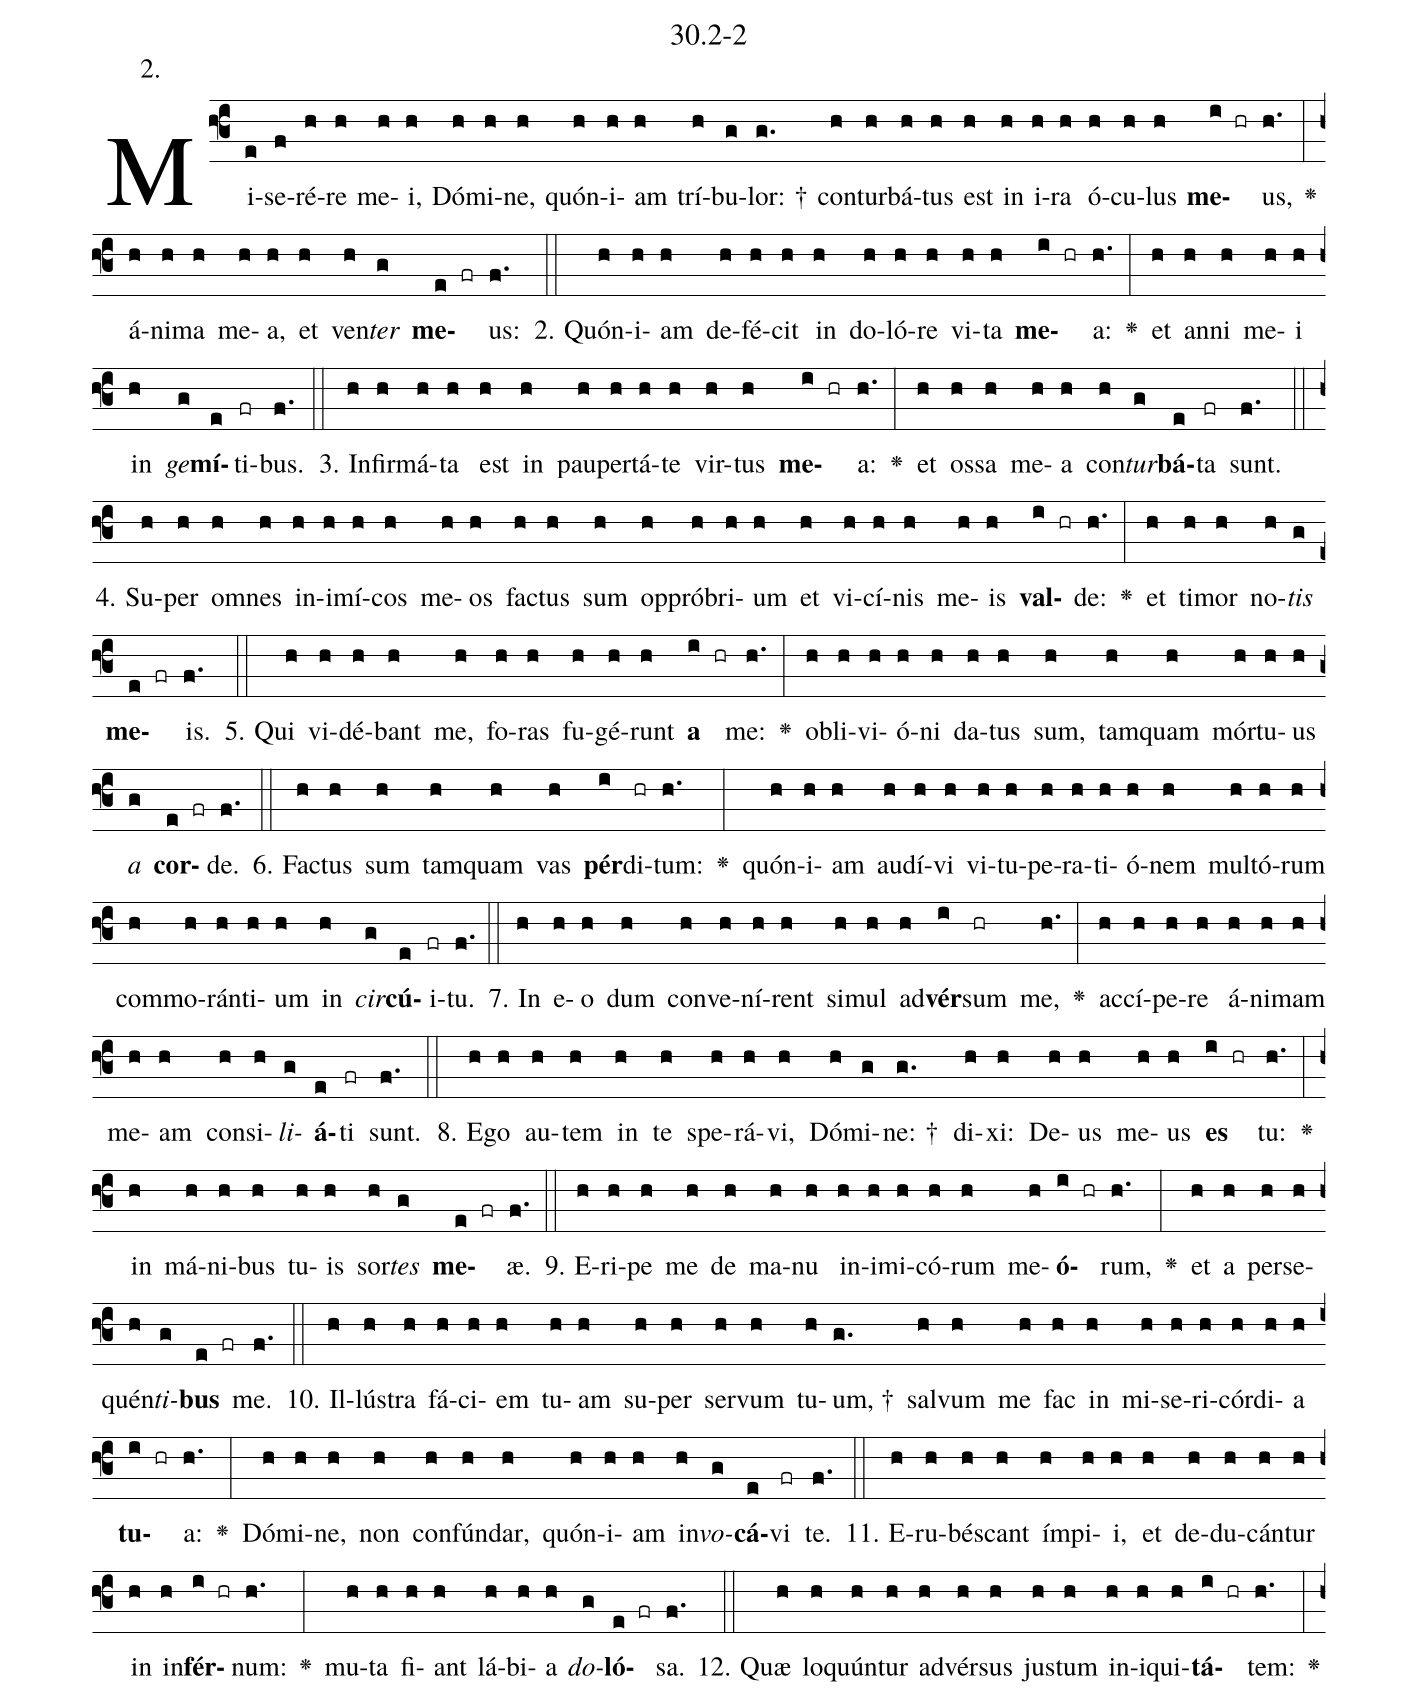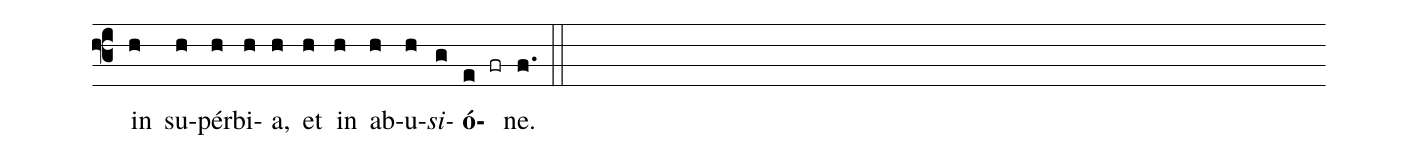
name: 30.2-2;
annotation: 2.;
%%
(f3)Mi(e)se(f)ré(h)re(h) me(h)i,(h) Dó(h)mi(h)ne,(h) quón(h)i(h)am(h) trí(h)bu(g)lor: †(g.) con(h)tur(h)bá(h)tus(h) est(h) in(h) i(h)ra(h) ó(h)cu(h)lus(h) <b>me</b>(i hr)us,(h.) <v>\greheightstar</v>(:) á(h)ni(h)ma(h) me(h)a,(h) et(h) ven(h)<i>ter</i>(g) <b>me</b>(e fr)us:(f.) (::)
2. Quón(h)i(h)am(h) de(h)fé(h)cit(h) in(h) do(h)ló(h)re(h) vi(h)ta(h) <b>me</b>(i hr)a:(h.) <v>\greheightstar</v>(:) et(h) an(h)ni(h) me(h)i(h) in(h) <i>ge</i>(g)<b>mí</b>(e)ti(fr)bus.(f.) (::)
3. In(h)fir(h)má(h)ta(h) est(h) in(h) pau(h)per(h)tá(h)te(h) vir(h)tus(h) <b>me</b>(i hr)a:(h.) <v>\greheightstar</v>(:) et(h) os(h)sa(h) me(h)a(h) con(h)<i>tur</i>(g)<b>bá</b>(e)ta(fr) sunt.(f.) (::)
4. Su(h)per(h) om(h)nes(h) in(h)i(h)mí(h)cos(h) me(h)os(h) fac(h)tus(h) sum(h) op(h)pró(h)bri(h)um(h) et(h) vi(h)cí(h)nis(h) me(h)is(h) <b>val</b>(i hr)de:(h.) <v>\greheightstar</v>(:) et(h) ti(h)mor(h) no(h)<i>tis</i>(g) <b>me</b>(e fr)is.(f.) (::)
5. Qui(h) vi(h)dé(h)bant(h) me,(h) fo(h)ras(h) fu(h)gé(h)runt(h) <b>a</b>(i hr) me:(h.) <v>\greheightstar</v>(:) ob(h)li(h)vi(h)ó(h)ni(h) da(h)tus(h) sum,(h) tam(h)quam(h) mór(h)tu(h)us(h) <i>a</i>(g) <b>cor</b>(e fr)de.(f.) (::)
6. Fac(h)tus(h) sum(h) tam(h)quam(h) vas(h) <b>pér</b>(i)di(hr)tum:(h.) <v>\greheightstar</v>(:) quón(h)i(h)am(h) au(h)dí(h)vi(h) vi(h)tu(h)pe(h)ra(h)ti(h)ó(h)nem(h) mul(h)tó(h)rum(h) com(h)mo(h)rán(h)ti(h)um(h) in(h) <i>cir</i>(g)<b>cú</b>(e)i(fr)tu.(f.) (::)
7. In(h) e(h)o(h) dum(h) con(h)ve(h)ní(h)rent(h) si(h)mul(h) ad(h)<b>vér</b>(i)sum(hr) me,(h.) <v>\greheightstar</v>(:) ac(h)cí(h)pe(h)re(h) á(h)ni(h)mam(h) me(h)am(h) con(h)si(h)<i>li</i>(g)<b>á</b>(e)ti(fr) sunt.(f.) (::)
8. E(h)go(h) au(h)tem(h) in(h) te(h) spe(h)rá(h)vi,(h) Dó(h)mi(g)ne: †(g.) di(h)xi:(h) De(h)us(h) me(h)us(h) <b>es</b>(i hr) tu:(h.) <v>\greheightstar</v>(:) in(h) má(h)ni(h)bus(h) tu(h)is(h) sor(h)<i>tes</i>(g) <b>me</b>(e fr)æ.(f.) (::)
9. E(h)ri(h)pe(h) me(h) de(h) ma(h)nu(h) in(h)i(h)mi(h)có(h)rum(h) me(h)<b>ó</b>(i hr)rum,(h.) <v>\greheightstar</v>(:) et(h) a(h) per(h)se(h)quén(h)<i>ti</i>(g)<b>bus</b>(e fr) me.(f.) (::)
10. Il(h)lús(h)tra(h) fá(h)ci(h)em(h) tu(h)am(h) su(h)per(h) ser(h)vum(h) tu(h)um, †(g.) sal(h)vum(h) me(h) fac(h) in(h) mi(h)se(h)ri(h)cór(h)di(h)a(h) <b>tu</b>(i hr)a:(h.) <v>\greheightstar</v>(:) Dó(h)mi(h)ne,(h) non(h) con(h)fún(h)dar,(h) quón(h)i(h)am(h) in(h)<i>vo</i>(g)<b>cá</b>(e)vi(fr) te.(f.) (::)
11. E(h)ru(h)bés(h)cant(h) ím(h)pi(h)i,(h) et(h) de(h)du(h)cán(h)tur(h) in(h) in(h)<b>fér</b>(i hr)num:(h.) <v>\greheightstar</v>(:) mu(h)ta(h) fi(h)ant(h) lá(h)bi(h)a(h) <i>do</i>(g)<b>ló</b>(e fr)sa.(f.) (::)
12. Quæ(h) lo(h)quún(h)tur(h) ad(h)vér(h)sus(h) jus(h)tum(h) in(h)i(h)qui(h)<b>tá</b>(i hr)tem:(h.) <v>\greheightstar</v>(:) in(h) su(h)pér(h)bi(h)a,(h) et(h) in(h) ab(h)u(h)<i>si</i>(g)<b>ó</b>(e fr)ne.(f.) (::)
